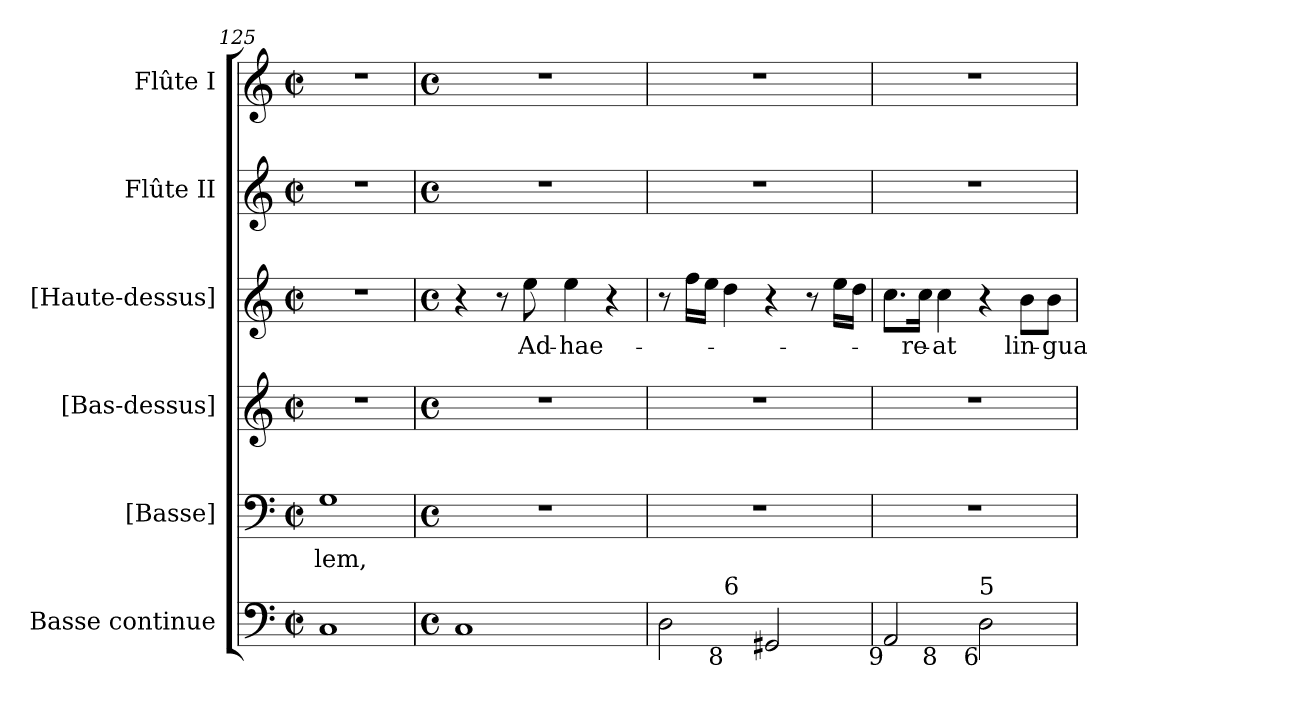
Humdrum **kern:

**kern	**kern	**text	**kern	**kern	**text	**kern	**kern
*part6	*part5	*part5	*part4	*part3	*part3	*part2	*part1
*staff6	*staff5	*staff5	*staff4	*staff3	*staff3	*staff2	*staff1
*I"Basse continue	*I"[Basse]	*	*I"[Bas-dessus]	*I"[Haute-dessus]	*	*I"Flûte II	*I"Flûte I
*I'B.c.	*I'B.	*	*	*	*	*I'Fl. II	*I'Fl. I
!!LO:LB:g=z
*clefF4	*clefF4	*	*clefG2	*clefG2	*	*clefG2	*clefG2
*k[]	*k[]	*	*k[]	*k[]	*	*k[]	*k[]
*a:	*a:	*	*a:	*a:	*	*a:	*a:
*M2/2	*M2/2	*	*M2/2	*M2/2	*	*M2/2	*M2/2
*met(c|)	*met(c|)	*	*met(c|)	*met(c|)	*	*met(c|)	*met(c|)
=125	=125	=125	=125	=125	=125	=125	=125
!	!	!LO:LY:b:color=#000000	!	!	!	!	!
1Ci	1Gi	-lem,	1r	1r	.	1r	1r
=126	=126	=126	=126	=126	=126	=126	=126
*M4/4	*M4/4	*	*M4/4	*M4/4	*	*M4/4	*M4/4
*met(c)	*met(c)	*	*met(c)	*met(c)	*	*met(c)	*met(c)
1Ci	1r	.	1r	4r	.	1r	1r
.	.	.	.	8r	.	.	.
!	!	!	!	!	!LO:LY:b:color=#000000	!	!
.	.	.	.	8eei\	Ad-	.	.
!	!	!	!	!	!LO:LY:b:color=#000000	!	!
.	.	.	.	4eei\	-hae-	.	.
.	.	.	.	4r	.	.	.
=127	=127	=127	=127	=127	=127	=127	=127
!LO:TX:b:rj:t=9	!	!	!	!	!	!	!
!LO:TX:t=7	!	!	!	!	!	!	!
*^	*	*	*	*	*	*	*
2Di\	4ryy	1r	.	1r	8r	.	1r	1r
.	.	.	.	.	16ffi\LL	.	.	.
.	.	.	.	.	16eei\JJ	.	.	.
!	!LO:TX:b:rj:t=8	!	!	!	!	!	!	!
!	!LO:TX:t=6	!	!	!	!	!	!	!
.	2.ryy	.	.	.	4ddi\	.	.	.
2GG#Xi/	.	.	.	.	4r	.	.	.
.	.	.	.	.	8r	.	.	.
.	.	.	.	.	16eei\LL	.	.	.
.	.	.	.	.	16ddi\JJ	.	.	.
=128	=128	=128	=128	=128	=128	=128	=128	=128
!LO:TX:b:rj:t=9	!	!	!	!	!	!	!	!
2AAi/	4ryy	1r	.	1r	8.cci\L	.	1r	1r
!	!	!	!	!	!	!LO:LY:b:color=#000000	!	!
.	.	.	.	.	16cci\Jk	-re-	.	.
!	!LO:TX:b:rj:t=8	!	!	!	!	!	!	!
!	!	!	!	!	!	!LO:LY:b:color=#000000	!	!
.	2.ryy	.	.	.	4cci\	-at	.	.
!LO:TX:b:rj:t=6	!	!	!	!	!	!	!	!
!LO:TX:t=5	!	!	!	!	!	!	!	!
2Di\	.	.	.	.	4r	.	.	.
!	!	!	!	!	!	!LO:LY:b:color=#000000	!	!
.	.	.	.	.	8bi\L	lin-	.	.
!	!	!	!	!	!	!LO:LY:b:color=#000000	!	!
.	.	.	.	.	8bi\J	-gua	.	.
*v	*v	*	*	*	*	*	*	*
=	=	=	=	=	=	=	=
*-	*-	*-	*-	*-	*-	*-	*-
